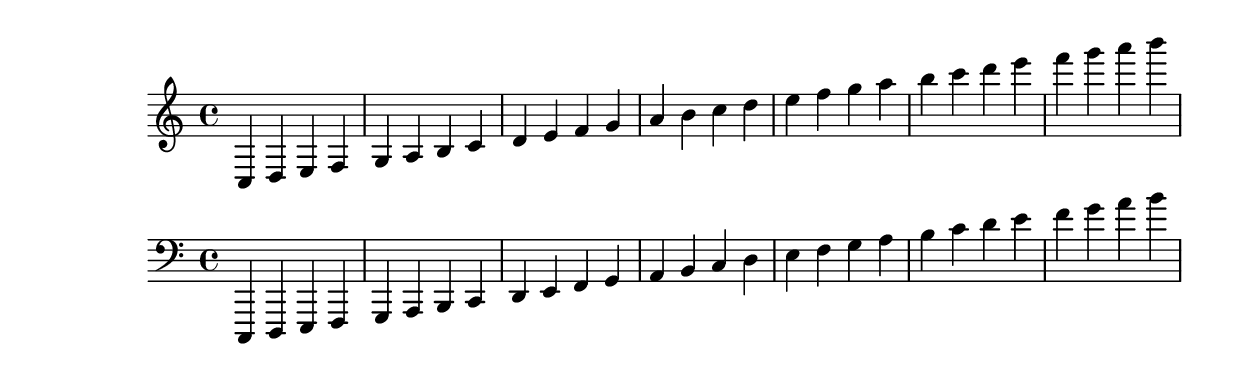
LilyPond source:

\version "2.18.2"

% treble 
\relative c {
  \clef "treble"
  \time 4/4
  c d e f 
  g a b c
  d e f g
  a b c d
  e f g a
  b c d e
  f g a b
}

% bass
\relative c {
  \clef "bass"
  \time 4/4
  c,, d e f 
  g a b c
  d e f g
  a b c d
  e f g a
  b c d e
  f g a b
}